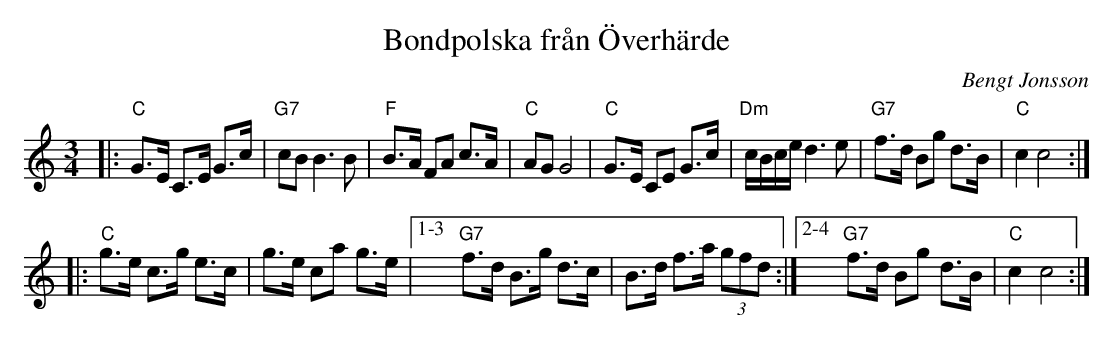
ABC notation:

X:1
T: Bondpolska fr\aan \"Overh\"arde
O: Bengt Jonsson
M: 3/4
L: 1/8
K: C
|: "C"G>E C>E G>c \
| "G7"cB B3 B \
| "F"B>A FA c>A \
| "C"AG G4 \
| "C"G>E CE G>c \
| "Dm"c/B/c/e/ d3 e \
| "G7"f>d Bg d>B \
| "C"c2 c4 :|
|: "C"g>e c>g e>c \
| g>e ca g>e \
|1-3 "G7"f>d B>g d>c \
| B>d f>a (3gfd \
:|2-4 "G7"f>d Bg d>B \
| "C"c2 c4 :|
